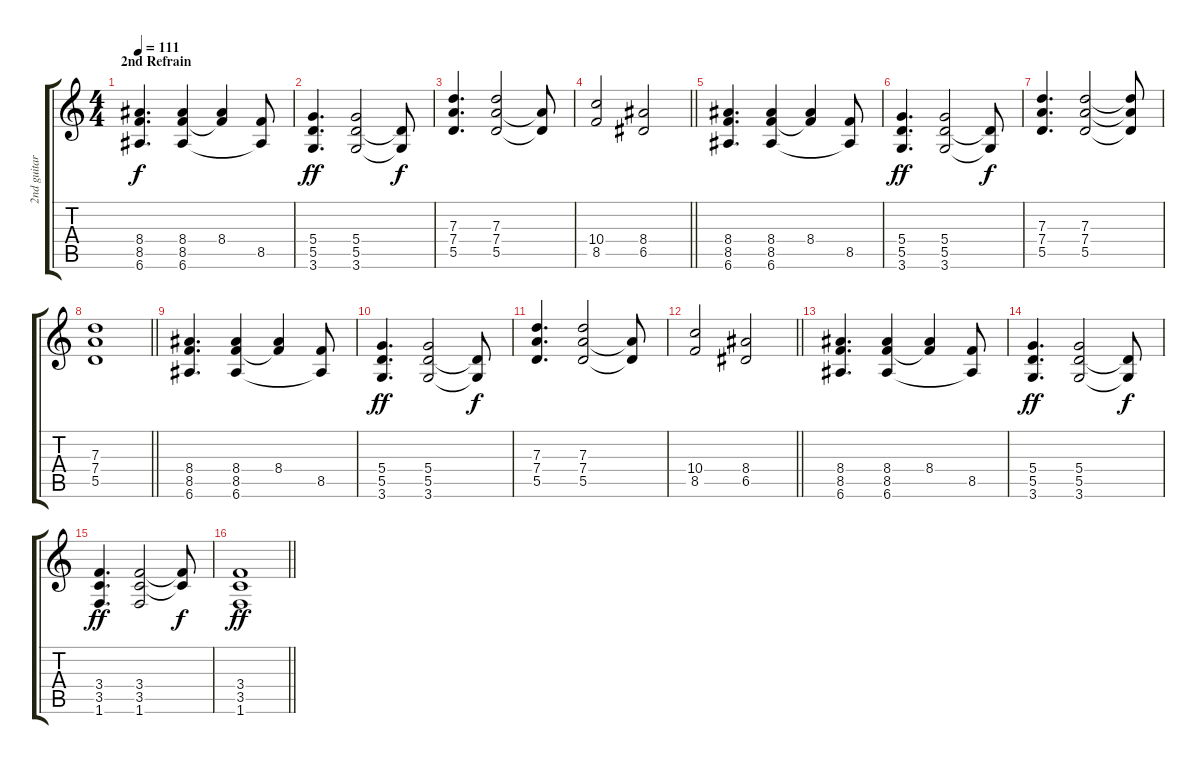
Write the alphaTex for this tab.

\track ("2nd guitar" "2nd guitar") {instrument overdrivenguitar}
\staff {score tabs}
\tuning (E4 B3 G3 D3 A2 E2) {hide}
\ts (4 4)
\section ("" "2nd Refrain")
\tempo 111
\clef g2
\ks c
(8.4 8.5 6.6).4{d dy f} (8.4 8.5 6.6).4 (8.4 8.5{t}).4 (8.5 6.6{t}).8 |
(5.4 5.5 3.6).4{d dy ff} (5.4 5.5 3.6).2 (5.5{t} 3.6{t}).8{dy f} |
(7.3 7.4 5.5).4{d} (7.3 7.4 5.5).2 (7.4{t} 5.5{t}).8 |
\barLineRight lightlight
(10.4 8.5).2 (8.4 6.5).2 |
(8.4 8.5 6.6).4{d} (8.4 8.5 6.6).4 (8.4 8.5{t}).4 (8.5 6.6{t}).8 |
(5.4 5.5 3.6).4{d dy ff} (5.4 5.5 3.6).2 (5.5{t} 3.6{t}).8{dy f} |
(7.3 7.4 5.5).4{d} (7.3 7.4 5.5).2 (7.3{t} 7.4{t} 5.5{t}).8 |
\barLineRight lightlight
(7.3 7.4 5.5).1 |
(8.4 8.5 6.6).4{d} (8.4 8.5 6.6).4 (8.4 8.5{t}).4 (8.5 6.6{t}).8 |
(5.4 5.5 3.6).4{d dy ff} (5.4 5.5 3.6).2 (5.5{t} 3.6{t}).8{dy f} |
(7.3 7.4 5.5).4{d} (7.3 7.4 5.5).2 (7.4{t} 5.5{t}).8 |
\barLineRight lightlight
(10.4 8.5).2 (8.4 6.5).2 |
(8.4 8.5 6.6).4{d} (8.4 8.5 6.6).4 (8.4 8.5{t}).4 (8.5 6.6{t}).8 |
(5.4 5.5 3.6).4{d dy ff} (5.4 5.5 3.6).2 (5.5{t} 3.6{t}).8{dy f} |
(3.4 3.5 1.6).4{d dy ff} (3.4 3.5 1.6).2 (3.4{t} 3.5{t}).8{dy f} |
\barLineRight lightlight
(3.4 3.5 1.6).1{dy ff}
